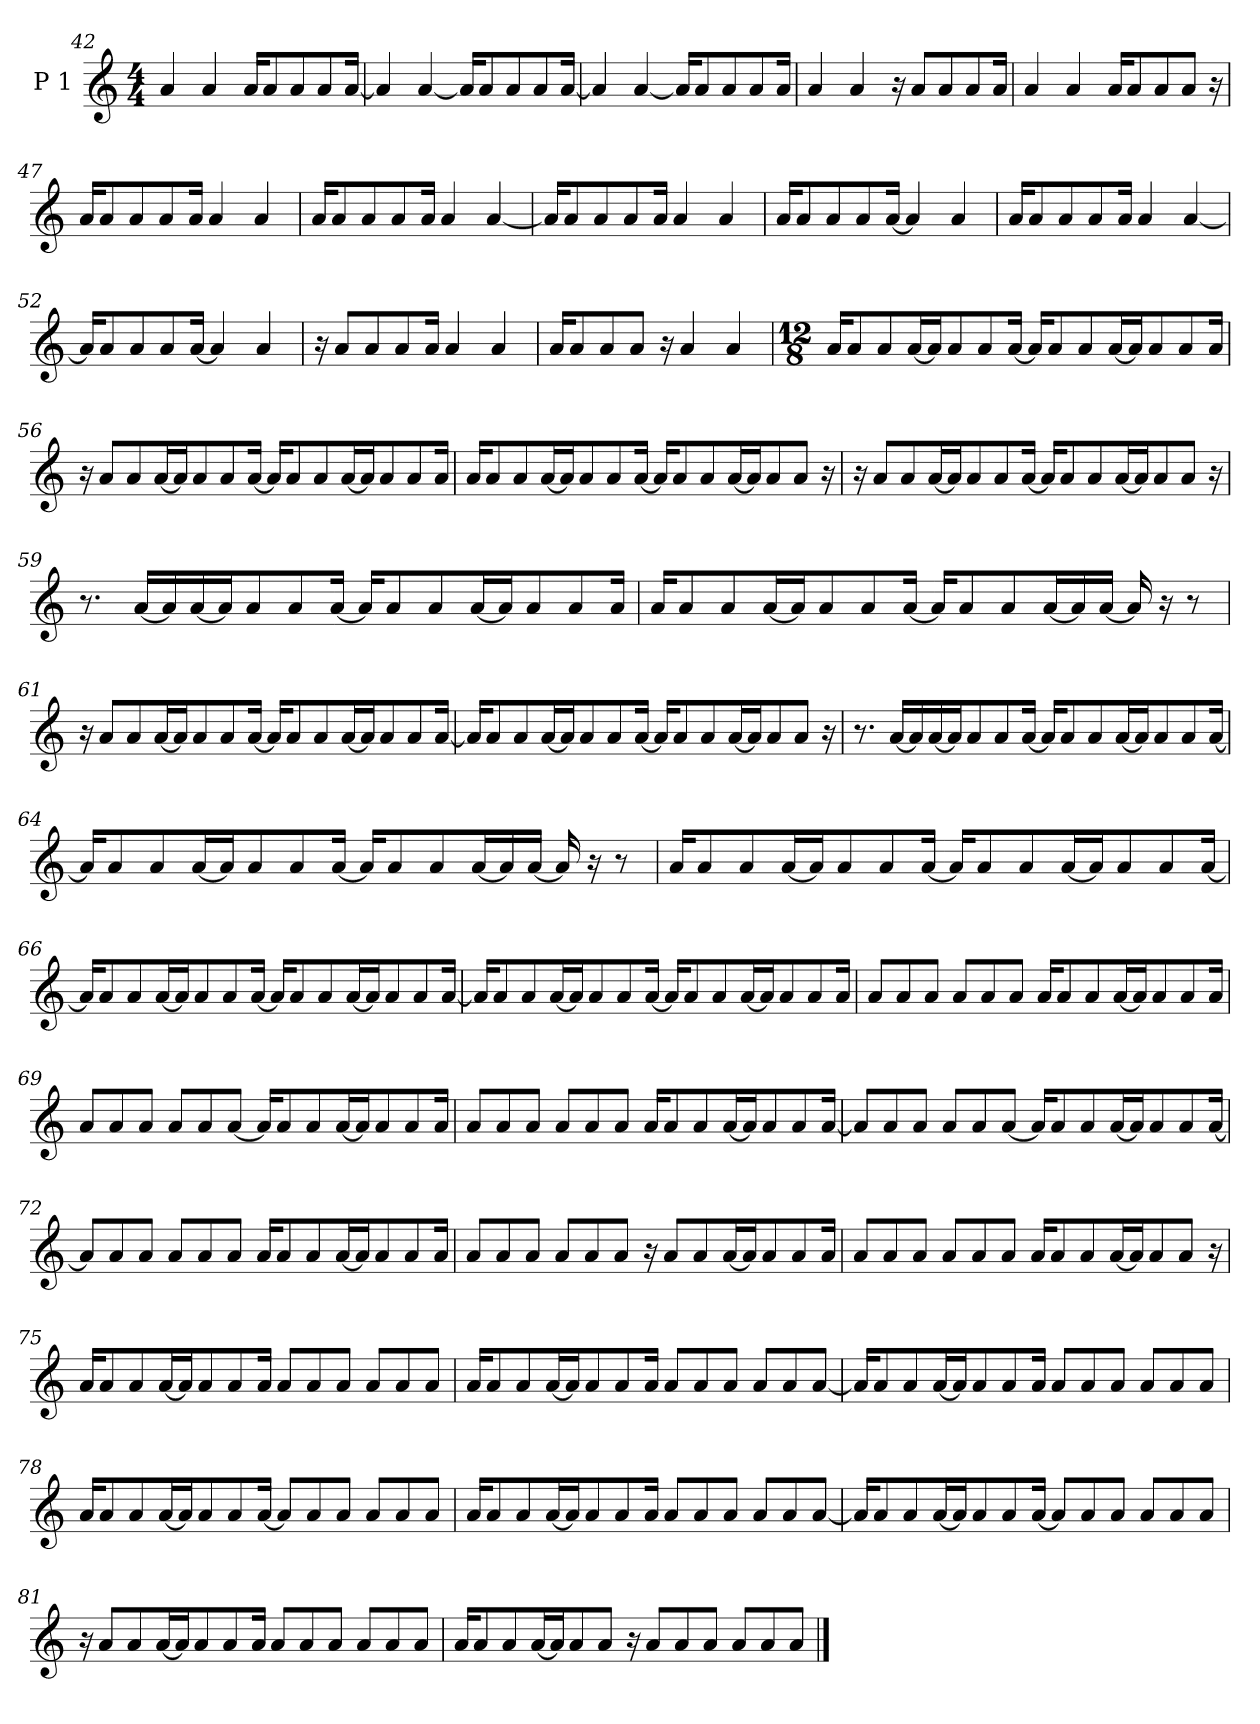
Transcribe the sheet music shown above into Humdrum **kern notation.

**kern
*part1
*staff1
*I"P 1
!!LO:LB:g=z
*clefG2
*k[]
*M4/4
=42
4a/
4a/
16a/KL
8a/
8a/
8a/
[16a/Jk
=43
4a/]
[4a/
16a/KL]
8a/
8a/
8a/
[16a/Jk
=44
4a/]
[4a/
16a/KL]
8a/
8a/
8a/
16a/Jk
=45
4a/
4a/
16r
8a/L
8a/
8a/
16a/Jk
=46
4a/
4a/
16a/KL
8a/
8a/
8a/J
16r
=47
16a/KL
8a/
8a/
8a/
16a/Jk
4a/
4a/
!!LO:LB:g=z
=48
16a/KL
8a/
8a/
8a/
16a/Jk
4a/
[4a/
=49
16a/KL]
8a/
8a/
8a/
16a/Jk
4a/
4a/
=50
16a/KL
8a/
8a/
8a/
[16a/Jk
4a/]
4a/
=51
16a/KL
8a/
8a/
8a/
16a/Jk
4a/
[4a/
=52
16a/KL]
8a/
8a/
8a/
[16a/Jk
4a/]
4a/
=53
16r
8a/L
8a/
8a/
16a/Jk
4a/
4a/
!!LO:PB:g=z
=54
16a/KL
8a/
8a/
8a/J
16r
4a/
4a/
=55
*M12/8
16a/KL
8a/
8a/
[16a/L
16a/J]
8a/
8a/
[16a/Jk
16a/KL]
8a/
8a/
[16a/L
16a/J]
8a/
8a/
16a/Jk
=56
16r
8a/L
8a/
[16a/L
16a/J]
8a/
8a/
[16a/Jk
16a/KL]
8a/
8a/
[16a/L
16a/J]
8a/
8a/
16a/Jk
!!LO:LB:g=z
=57
16a/KL
8a/
8a/
[16a/L
16a/J]
8a/
8a/
[16a/Jk
16a/KL]
8a/
8a/
[16a/L
16a/J]
8a/
8a/J
16r
=58
16r
8a/L
8a/
[16a/L
16a/J]
8a/
8a/
[16a/Jk
16a/KL]
8a/
8a/
[16a/L
16a/J]
8a/
8a/J
16r
!!LO:LB:g=z
=59
8.r
[16a/LL
16a/]
[16a/
16a/J]
8a/
8a/
[16a/Jk
16a/KL]
8a/
8a/
[16a/L
16a/J]
8a/
8a/
16a/Jk
=60
16a/KL
8a/
8a/
[16a/L
16a/J]
8a/
8a/
[16a/Jk
16a/KL]
8a/
8a/
[16a/L
16a/]
[16a/JJ
16a/]
16r
8r
!!LO:LB:g=z
=61
16r
8a/L
8a/
[16a/L
16a/J]
8a/
8a/
[16a/Jk
16a/KL]
8a/
8a/
[16a/L
16a/J]
8a/
8a/
[16a/Jk
=62
16a/KL]
8a/
8a/
[16a/L
16a/J]
8a/
8a/
[16a/Jk
16a/KL]
8a/
8a/
[16a/L
16a/J]
8a/
8a/J
16r
!!LO:LB:g=z
=63
8.r
[16a/LL
16a/]
[16a/
16a/J]
8a/
8a/
[16a/Jk
16a/KL]
8a/
8a/
[16a/L
16a/J]
8a/
8a/
[16a/Jk
=64
16a/KL]
8a/
8a/
[16a/L
16a/J]
8a/
8a/
[16a/Jk
16a/KL]
8a/
8a/
[16a/L
16a/]
[16a/JJ
16a/]
16r
8r
!!LO:LB:g=z
=65
16a/KL
8a/
8a/
[16a/L
16a/J]
8a/
8a/
[16a/Jk
16a/KL]
8a/
8a/
[16a/L
16a/J]
8a/
8a/
[16a/Jk
=66
16a/KL]
8a/
8a/
[16a/L
16a/J]
8a/
8a/
[16a/Jk
16a/KL]
8a/
8a/
[16a/L
16a/J]
8a/
8a/
[16a/Jk
!!LO:LB:g=z
=67
16a/KL]
8a/
8a/
[16a/L
16a/J]
8a/
8a/
[16a/Jk
16a/KL]
8a/
8a/
[16a/L
16a/J]
8a/
8a/
16a/Jk
=68
8a/L
8a/
8a/J
8a/L
8a/
8a/J
16a/KL
8a/
8a/
[16a/L
16a/J]
8a/
8a/
16a/Jk
=69
8a/L
8a/
8a/J
8a/L
8a/
[8a/J
16a/KL]
8a/
8a/
[16a/L
16a/J]
8a/
8a/
16a/Jk
!!LO:LB:g=z
=70
8a/L
8a/
8a/J
8a/L
8a/
8a/J
16a/KL
8a/
8a/
[16a/L
16a/J]
8a/
8a/
[16a/Jk
=71
8a/L]
8a/
8a/J
8a/L
8a/
[8a/J
16a/KL]
8a/
8a/
[16a/L
16a/J]
8a/
8a/
[16a/Jk
=72
8a/L]
8a/
8a/J
8a/L
8a/
8a/J
16a/KL
8a/
8a/
[16a/L
16a/J]
8a/
8a/
16a/Jk
!!LO:LB:g=z
=73
8a/L
8a/
8a/J
8a/L
8a/
8a/J
16r
8a/L
8a/
[16a/L
16a/J]
8a/
8a/
16a/Jk
=74
8a/L
8a/
8a/J
8a/L
8a/
8a/J
16a/KL
8a/
8a/
[16a/L
16a/J]
8a/
8a/J
16r
=75
16a/KL
8a/
8a/
[16a/L
16a/J]
8a/
8a/
16a/Jk
8a/L
8a/
8a/J
8a/L
8a/
8a/J
!!LO:LB:g=z
=76
16a/KL
8a/
8a/
[16a/L
16a/J]
8a/
8a/
16a/Jk
8a/L
8a/
8a/J
8a/L
8a/
[8a/J
=77
16a/KL]
8a/
8a/
[16a/L
16a/J]
8a/
8a/
16a/Jk
8a/L
8a/
8a/J
8a/L
8a/
8a/J
=78
16a/KL
8a/
8a/
[16a/L
16a/J]
8a/
8a/
[16a/Jk
8a/L]
8a/
8a/J
8a/L
8a/
8a/J
!!LO:LB:g=z
=79
16a/KL
8a/
8a/
[16a/L
16a/J]
8a/
8a/
16a/Jk
8a/L
8a/
8a/J
8a/L
8a/
[8a/J
=80
16a/KL]
8a/
8a/
[16a/L
16a/J]
8a/
8a/
[16a/Jk
8a/L]
8a/
8a/J
8a/L
8a/
8a/J
=81
16r
8a/L
8a/
[16a/L
16a/J]
8a/
8a/
16a/Jk
8a/L
8a/
8a/J
8a/L
8a/
8a/J
!!LO:PB:g=z
=82
16a/KL
8a/
8a/
[16a/L
16a/J]
8a/
8a/J
16r
8a/L
8a/
8a/J
8a/L
8a/
8a/J
==
*-
